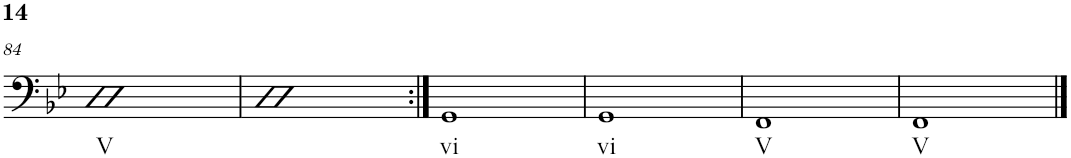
**kern
*part1
*staff1
*I"Electric Bass
*I'El. B.
!!LO:PB:g=z
*clefF4
*Trd7c12
*k[b-e-]
*M4/4
=84
1D
=85
1D
=86:|!
1GG
=87
1GG
=88
1FF
=89
1FF
==
*-
